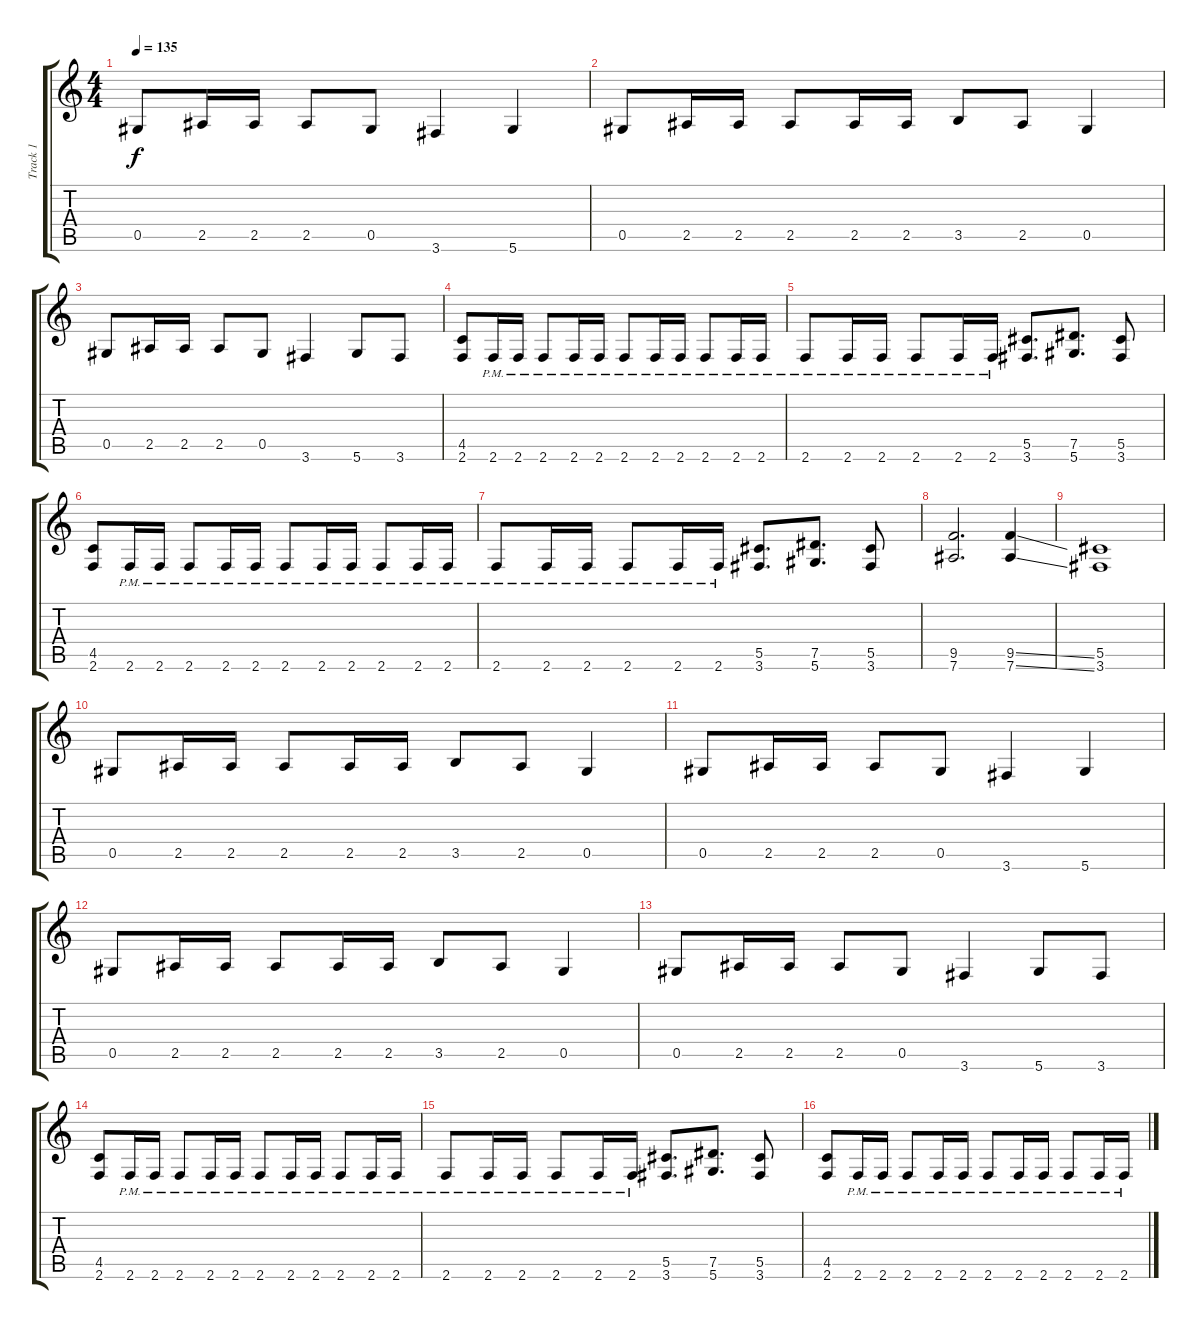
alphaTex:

\track ("Track 1" "Track 1") {instrument acousticguitarsteel}
\staff {score tabs}
\tuning (Eb4 Bb3 Gb3 Db3 Ab2 Eb2) {hide}
\ts (4 4)
\tempo 135
\clef g2
\ks c
0.5.8{dy f} 2.5.16 2.5.16 2.5.8 0.5.8 3.6.4 5.6.4 |
0.5.8 2.5.16 2.5.16 2.5.8 2.5.16 2.5.16 3.5.8 2.5.8 0.5.4 |
0.5.8 2.5.16 2.5.16 2.5.8 0.5.8 3.6.4 5.6.8 3.6.8 |
(4.5 2.6).8 2.6{pm}.16 2.6{pm}.16 2.6{pm}.8 2.6{pm}.16 2.6{pm}.16 2.6{pm}.8 2.6{pm}.16 2.6{pm}.16 2.6{pm}.8 2.6{pm}.16 2.6{pm}.16 |
2.6{pm}.8 2.6{pm}.16 2.6{pm}.16 2.6{pm}.8 2.6{pm}.16 2.6{pm}.16 (5.5 3.6).8{d} (7.5 5.6).8{d} (5.5 3.6).8 |
(4.5 2.6).8 2.6{pm}.16 2.6{pm}.16 2.6{pm}.8 2.6{pm}.16 2.6{pm}.16 2.6{pm}.8 2.6{pm}.16 2.6{pm}.16 2.6{pm}.8 2.6{pm}.16 2.6{pm}.16 |
2.6{pm}.8 2.6{pm}.16 2.6{pm}.16 2.6{pm}.8 2.6{pm}.16 2.6{pm}.16 (5.5 3.6).8{d} (7.5 5.6).8{d} (5.5 3.6).8 |
(9.5 7.6).2{d} (9.5{ss} 7.6{ss}).4 |
(5.5 3.6).1 |
0.5.8 2.5.16 2.5.16 2.5.8 2.5.16 2.5.16 3.5.8 2.5.8 0.5.4 |
0.5.8 2.5.16 2.5.16 2.5.8 0.5.8 3.6.4 5.6.4 |
0.5.8 2.5.16 2.5.16 2.5.8 2.5.16 2.5.16 3.5.8 2.5.8 0.5.4 |
0.5.8 2.5.16 2.5.16 2.5.8 0.5.8 3.6.4 5.6.8 3.6.8 |
(4.5 2.6).8 2.6{pm}.16 2.6{pm}.16 2.6{pm}.8 2.6{pm}.16 2.6{pm}.16 2.6{pm}.8 2.6{pm}.16 2.6{pm}.16 2.6{pm}.8 2.6{pm}.16 2.6{pm}.16 |
2.6{pm}.8 2.6{pm}.16 2.6{pm}.16 2.6{pm}.8 2.6{pm}.16 2.6{pm}.16 (5.5 3.6).8{d} (7.5 5.6).8{d} (5.5 3.6).8 |
(4.5 2.6).8 2.6{pm}.16 2.6{pm}.16 2.6{pm}.8 2.6{pm}.16 2.6{pm}.16 2.6{pm}.8 2.6{pm}.16 2.6{pm}.16 2.6{pm}.8 2.6{pm}.16 2.6{pm}.16
